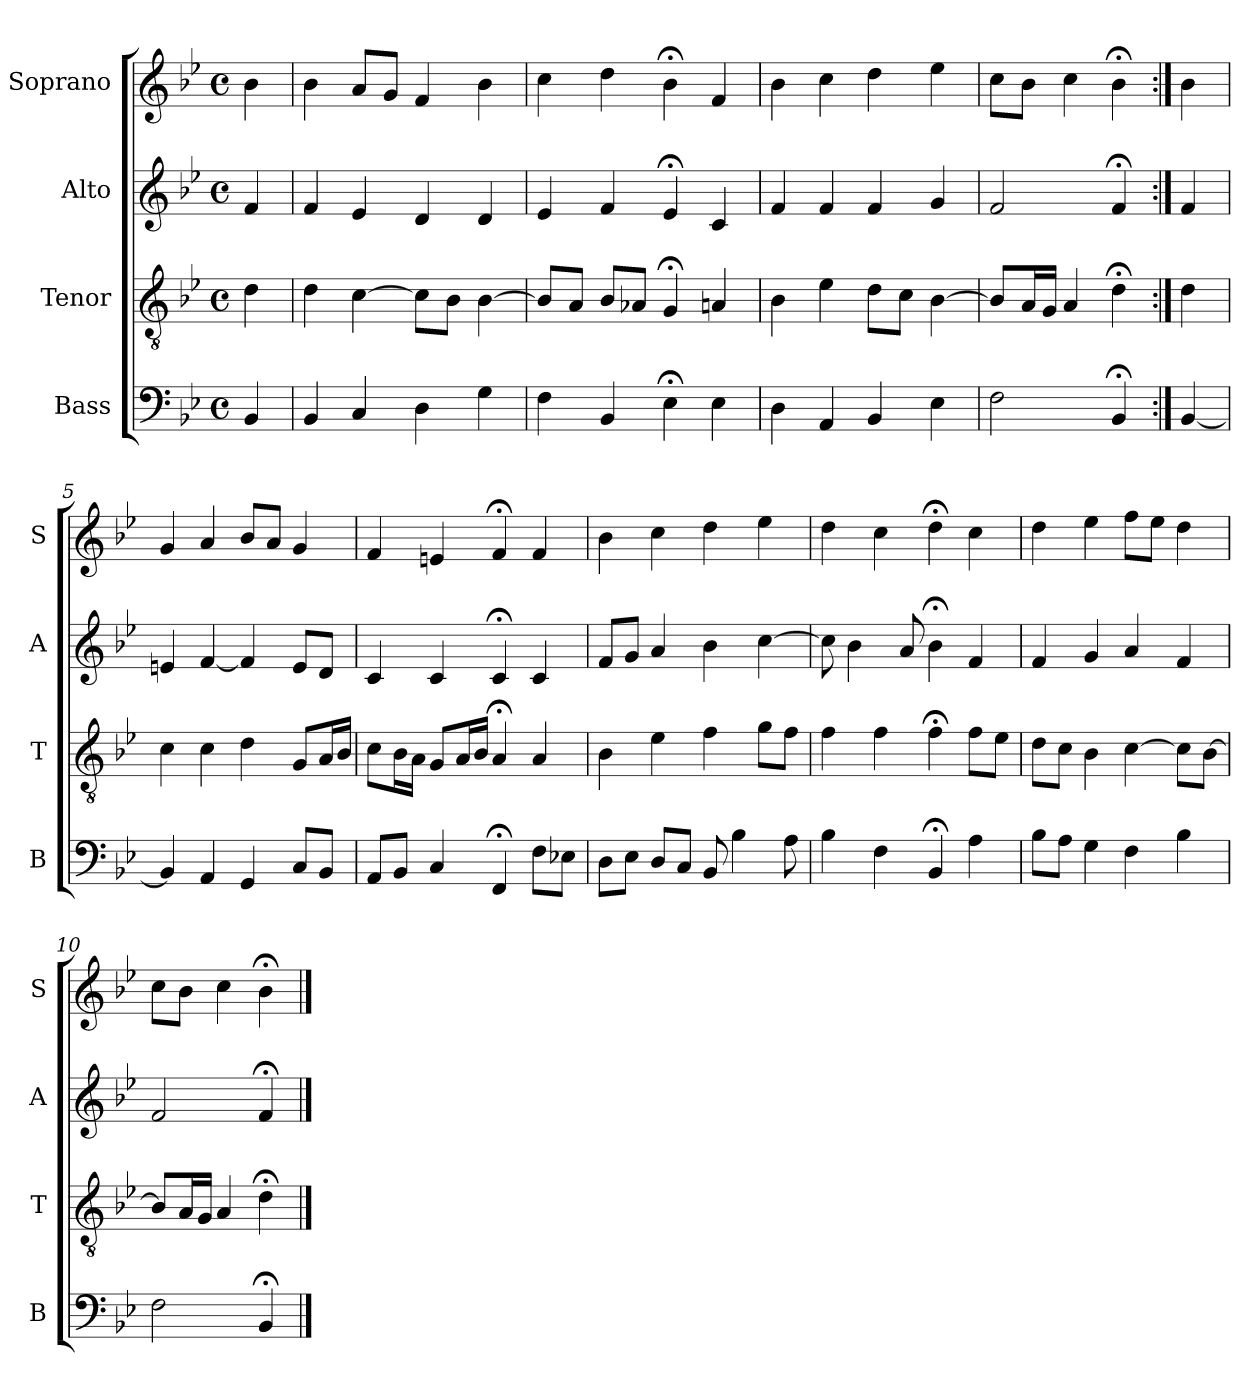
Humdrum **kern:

**kern	**kern	**kern	**kern
*part4	*part3	*part2	*part1
*staff4	*staff3	*staff2	*staff1
*I"Bass	*I"Tenor	*I"Alto	*I"Soprano
*I'B	*I'T	*I'A	*I'S
*clefF4	*clefGv2	*clefG2	*clefG2
*k[b-e-]	*k[b-e-]	*k[b-e-]	*k[b-e-]
*B-:	*B-:	*B-:	*B-:
*M4/4	*M4/4	*M4/4	*M4/4
*met(c)	*met(c)	*met(c)	*met(c)
*MM100	*MM100	*MM100	*MM100
=	=	=	=
4BB-	4d	4f	4b-
=1	=1	=1	=1
4BB-	4d	4f	4b-
4C	[4c	4e-	8aL
.	.	.	8gJ
4D	8cL]	4d	4f
.	8B-J	.	.
4G	[4B-	4d	4b-
=2	=2	=2	=2
4F	8B-L]	4e-	4cc
.	8AJ	.	.
4BB-	8B-L	4f	4dd
.	8A-XJ	.	.
4E-;<	4G;<	4e-;<	4b-;<
4E-	4Ani	4c	4fi
=3	=3	=3	=3
4D	4B-i	4f	4b-i
4AA	4e-	4f	4cc
4BB-	8dL	4f	4dd
.	8cJ	.	.
4E-	[4B-	4g	4ee-
=4	=4	=4	=4
2F	8B-L]	2f	8ccL
.	16AL	.	8b-J
.	16GJJ	.	.
.	4A	.	4cc
4BB-;<	4d;<	4f;<	4b-;<
=:|!	=:|!	=:|!	=:|!
[4BB-	4d	4f	4b-
=5	=5	=5	=5
4BB-]	4c	4en	4g
4AA	4c	[4f	4a
4GG	4d	4f]	8b-L
.	.	.	8aJ
8CL	8GL	8eL	4g
8BB-J	16AL	8dJ	.
.	16B-JJ	.	.
=6	=6	=6	=6
8AAL	8cL	4c	4f
8BB-J	16B-L	.	.
.	16AJJ	.	.
4C	8GL	4c	4en
.	16AL	.	.
.	16B-JJ	.	.
4FF;<	4A;<i	4c;<	4f;<i
8FL	4Ai	4c	4fi
8E-XJ	.	.	.
=7	=7	=7	=7
8DL	4B-i	8fL	4b-i
8E-J	.	8gJ	.
8DL	4e-	4a	4cc
8CJ	.	.	.
8BB-	4f	4b-	4dd
4B-	.	.	.
.	8gL	[4cc	4ee-
8A	8fJ	.	.
=8	=8	=8	=8
4B-	4f	8cc]	4dd
.	.	4b-	.
4F	4f	.	4cc
.	.	8a	.
4BB-;<	4f;<	4b-;<	4dd;<
4A	8fL	4f	4cc
.	8e-J	.	.
=9	=9	=9	=9
8B-L	8dL	4f	4dd
8AJ	8cJ	.	.
4G	4B-	4g	4ee-
4F	[4c	4a	8ffL
.	.	.	8ee-J
4B-	8cL]	4f	4dd
.	[8B-J	.	.
=10	=10	=10	=10
2F	8B-L]	2f	8ccL
.	16AL	.	8b-J
.	16GJJ	.	.
.	4A	.	4cc
4BB-;<	4d;<	4f;<	4b-;<
==	==	==	==
*-	*-	*-	*-
